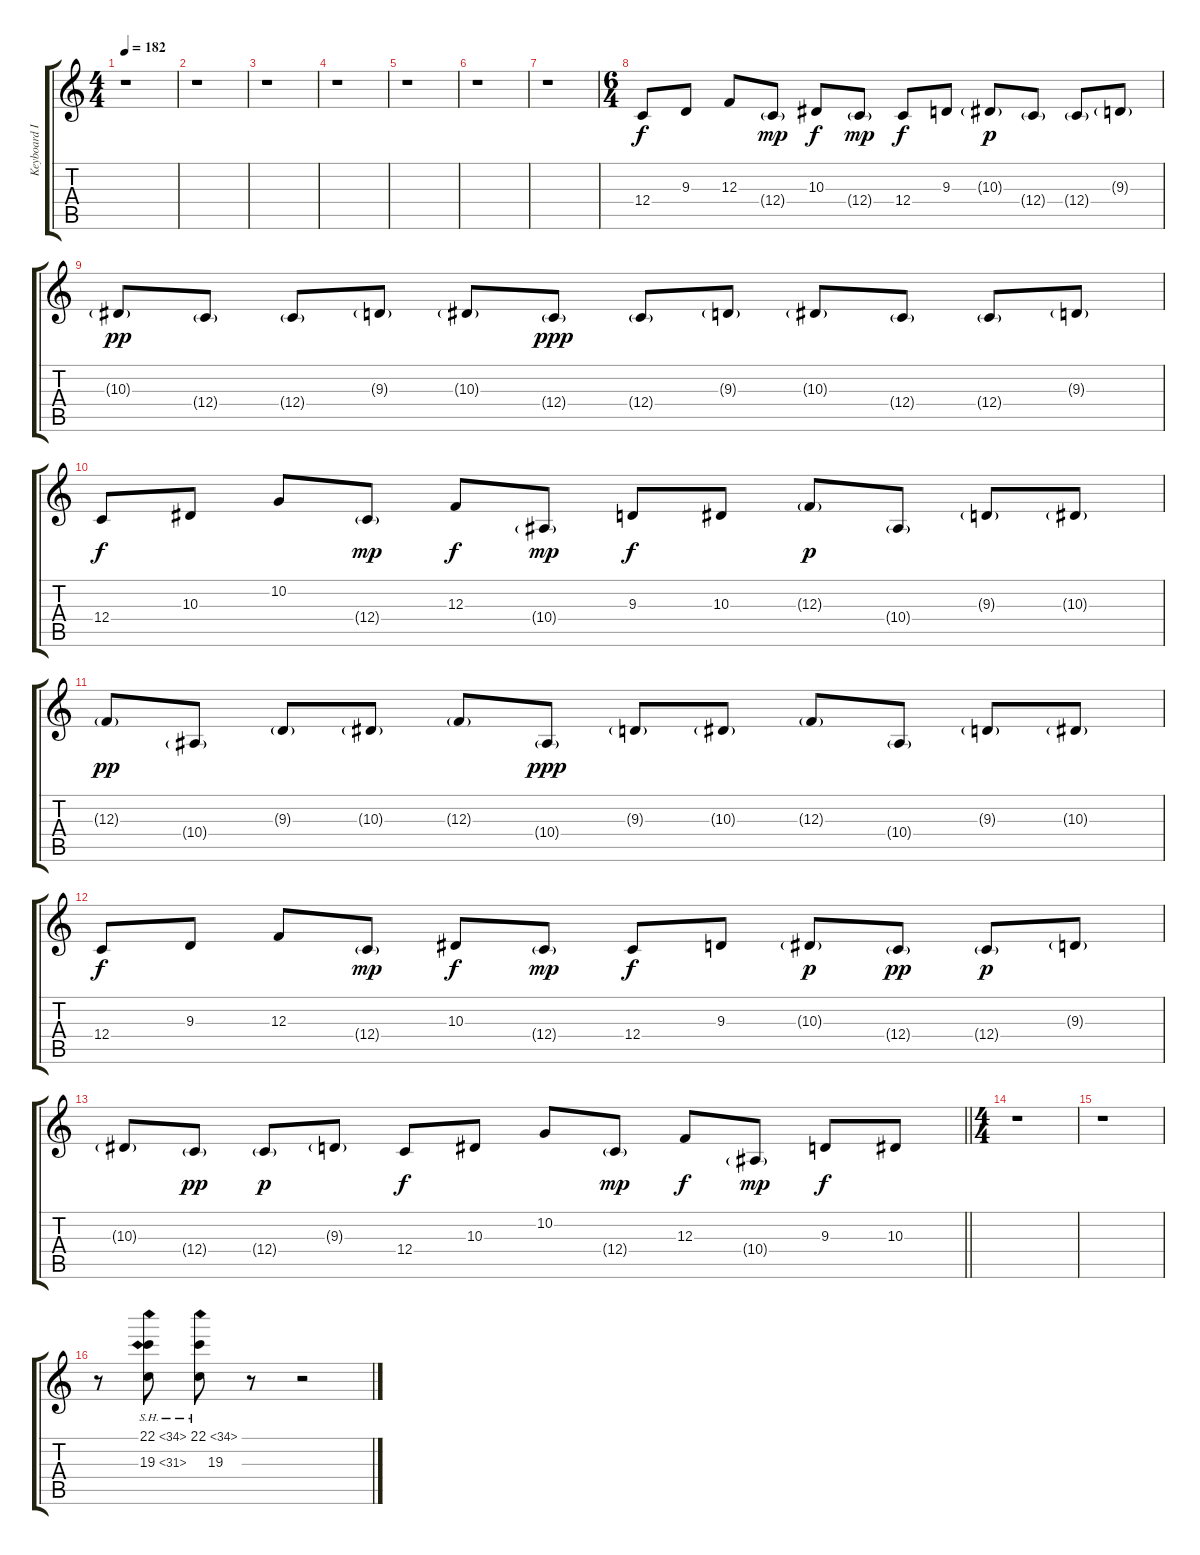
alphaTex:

\track ("Keyboard I" "Keyboard I") {instrument tremolostrings}
\staff {score tabs}
\tuning (D4 A3 F3 C3 G2 C2) {hide}
\ts (4 4)
\tempo 182
\clef g2
\ks c
r.1{dy f instrument tremolostrings} |
r.1 |
r.1 |
r.1 |
r.1 |
r.1 |
r.1 |
\ts (6 4)
12.4.8{volume 14 balance 5} 9.3.8 12.3.8 12.4{g}.8{dy mp} 10.3.8{dy f} 12.4{g}.8{dy mp} 12.4.8{dy f} 9.3.8 10.3{g}.8{dy p} 12.4{g}.8 12.4{g}.8 9.3{g}.8 |
10.3{g}.8{dy pp} 12.4{g}.8 12.4{g}.8 9.3{g}.8 10.3{g}.8 12.4{g}.8{dy ppp} 12.4{g}.8 9.3{g}.8 10.3{g}.8 12.4{g}.8 12.4{g}.8 9.3{g}.8 |
12.4.8{dy f} 10.3.8 10.2.8 12.4{g}.8{dy mp} 12.3.8{dy f} 10.4{g}.8{dy mp} 9.3.8{dy f} 10.3.8 12.3{g}.8{dy p} 10.4{g}.8 9.3{g}.8 10.3{g}.8 |
12.3{g}.8{dy pp} 10.4{g}.8 9.3{g}.8 10.3{g}.8 12.3{g}.8 10.4{g}.8{dy ppp} 9.3{g}.8 10.3{g}.8 12.3{g}.8 10.4{g}.8 9.3{g}.8 10.3{g}.8 |
12.4.8{dy f} 9.3.8 12.3.8 12.4{g}.8{dy mp} 10.3.8{dy f} 12.4{g}.8{dy mp} 12.4.8{dy f} 9.3.8 10.3{g}.8{dy p} 12.4{g}.8{dy pp} 12.4{g}.8{dy p} 9.3{g}.8 |
\barLineRight lightlight
10.3{g}.8 12.4{g}.8{dy pp} 12.4{g}.8{dy p} 9.3{g}.8 12.4.8{dy f} 10.3.8 10.2.8 12.4{g}.8{dy mp} 12.3.8{dy f} 10.4{g}.8{dy mp} 9.3.8{dy f} 10.3.8 |
\ts (4 4)
r.1 |
r.1 |
r.8 (22.1{sh 12} 19.3{sh 12}).8{volume 12 balance 8} (22.1{sh 12} 19.3).8 r.8 r.2
